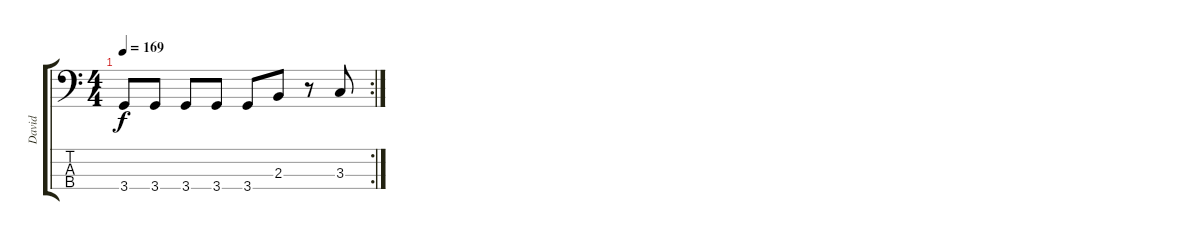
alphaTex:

\track ("David" "David") {instrument electricbasspick}
\staff {score tabs}
\tuning (G2 D2 A1 E1) {hide}
\rc 2
\ts (4 4)
\tempo 169
\clef f4
\ks c
3.4{t}.8{dy f} 3.4.8 3.4.8 3.4.8 3.4.8 2.3.8 r.8 3.3.8
